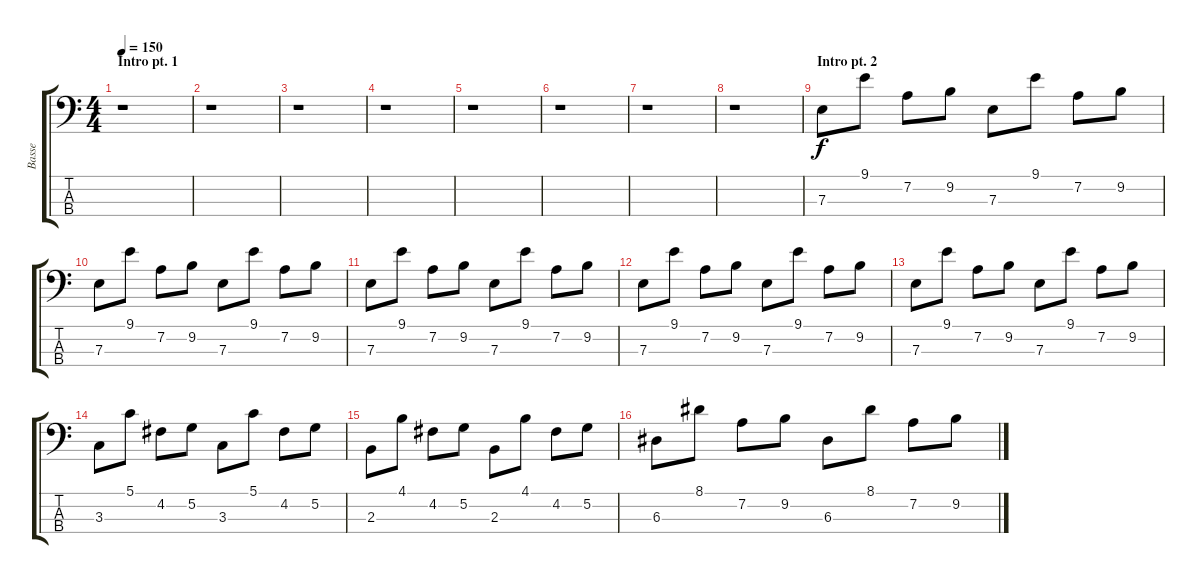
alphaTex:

\track ("Basse" "Basse") {instrument electricbassfinger}
\staff {score tabs}
\tuning (G2 D2 A1 D1) {hide}
\ts (4 4)
\section ("" "Intro pt. 1")
\tempo 150
\clef f4
\ks c
r.1{dy f instrument electricbassfinger} |
r.1 |
r.1 |
r.1 |
r.1 |
r.1 |
r.1 |
r.1 |
\section ("" "Intro pt. 2")
7.3.8{volume 13 instrument synthbass2} 9.1.8 7.2.8 9.2.8 7.3.8 9.1.8 7.2.8 9.2.8 |
7.3.8 9.1.8 7.2.8 9.2.8 7.3.8 9.1.8 7.2.8 9.2.8 |
7.3.8 9.1.8 7.2.8 9.2.8 7.3.8 9.1.8 7.2.8 9.2.8 |
7.3.8 9.1.8 7.2.8 9.2.8 7.3.8 9.1.8 7.2.8 9.2.8 |
7.3.8 9.1.8 7.2.8 9.2.8 7.3.8 9.1.8 7.2.8 9.2.8 |
3.3.8 5.1.8 4.2.8 5.2.8 3.3.8 5.1.8 4.2.8 5.2.8 |
2.3.8 4.1.8 4.2.8 5.2.8 2.3.8 4.1.8 4.2.8 5.2.8 |
6.3.8 8.1.8 7.2.8 9.2.8 6.3.8 8.1.8 7.2.8 9.2.8
